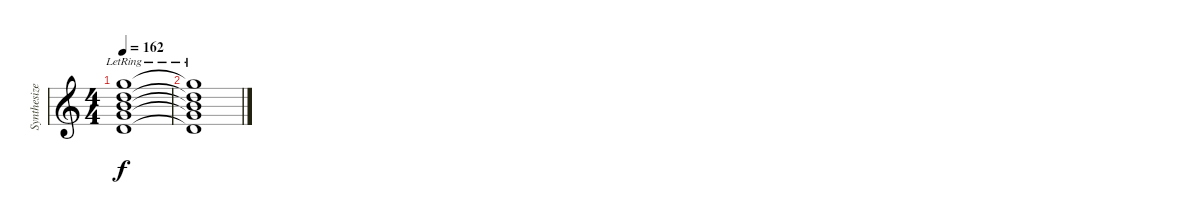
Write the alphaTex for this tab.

\track ("Synthesizer" "Synthesize") {instrument stringensemble1}
\staff {score}
\tuning (E4 B3 G3 D3 A2 E2 B1) {hide}
\ts (4 4)
\tempo 162
\clef g2
\ks c
(15.1{lr} 15.2{lr} 16.3{lr} 17.4{lr} 17.5{lr}).1{dy f} |
(15.1{lr t} 15.2{lr t} 16.3{lr t} 17.4{lr t} 17.5{lr t}).1
